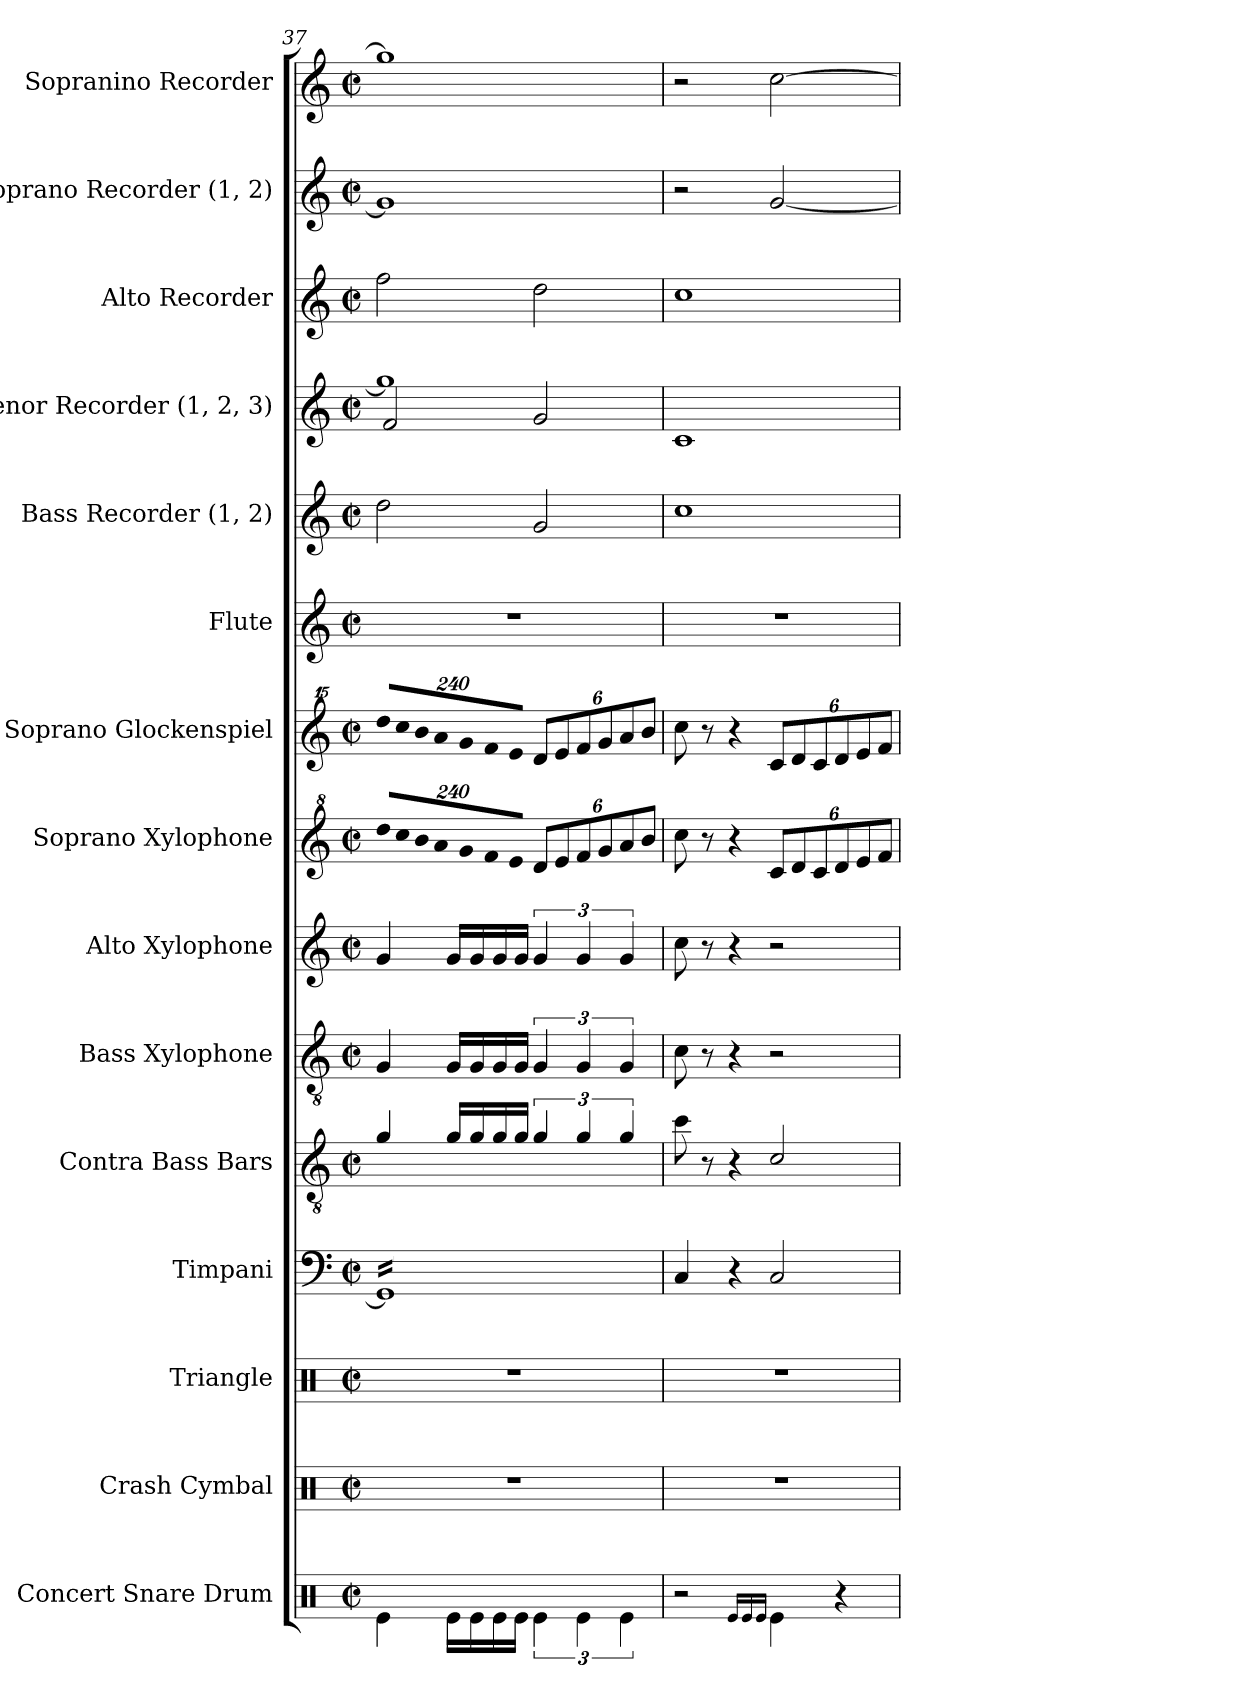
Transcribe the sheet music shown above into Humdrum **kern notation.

**kern	**kern	**kern	**kern	**kern	**kern	**kern	**kern	**kern	**kern	**kern	**kern	**kern	**kern	**kern
*part15	*part14	*part13	*part12	*part11	*part10	*part9	*part8	*part7	*part6	*part5	*part4	*part3	*part2	*part1
*staff15	*staff14	*staff13	*staff12	*staff11	*staff10	*staff9	*staff8	*staff7	*staff6	*staff5	*staff4	*staff3	*staff2	*staff1
*I"Concert Snare Drum	*I"Crash Cymbal	*I"Triangle	*I"Timpani	*I"Contra  Bass  Bars	*I"Bass  Xylophone	*I"Alto  Xylophone	*I"Soprano  Xylophone	*I"Soprano  Glockenspiel	*I"Flute	*I"Bass  Recorder (1, 2)	*I"Tenor  Recorder (1, 2, 3)	*I"Alto  Recorder	*I"Soprano  Recorder (1, 2)	*I"Sopranino  Recorder
*I'Con. Sn.	*I'Cr. Cym.	*I'Trgl.	*I'Timp.	*I'CBB	*I'BX	*I'AX	*I'SX	*I'SG	*I'Fl.	*I'B. Rec.	*I'T. Rec.	*I'A. Rec.	*I'S. Rec.	*I'So. R
*clefX	*clefX	*clefX	*clefF4	*clefGv2	*clefGv2	*clefG2	*clefG^2	*clefG^^2	*clefG2	*clefG2	*clefG2	*clefG2	*clefG2	*clefG2
*	*	*	*	*ITrd14c24	*	*	*	*	*	*ITrd7c12	*	*	*ITrd-7c-12	*ITrd-7c-12
*k[]	*k[]	*k[]	*k[]	*k[]	*k[]	*k[]	*k[]	*k[]	*k[]	*k[]	*k[]	*k[]	*k[]	*k[]
*M2/2	*M2/2	*M2/2	*M2/2	*M2/2	*M2/2	*M2/2	*M2/2	*M2/2	*M2/2	*M2/2	*M2/2	*M2/2	*M2/2	*M2/2
*met(c|)	*met(c|)	*met(c|)	*met(c|)	*met(c|)	*met(c|)	*met(c|)	*met(c|)	*met(c|)	*met(c|)	*met(c|)	*met(c|)	*met(c|)	*met(c|)	*met(c|)
*	*	*	*	*	*	*	*Xbrackettup	*	*	*	*	*	*	*
=37	=37	=37	=37	=37	=37	=37	=37	=37	=37	=37	=37	=37	=37	=37
!	!	!	!	!	!	!	!LO:N:vis=16	!	!	!	!	!	!	!
*	*	*	*	*	*	*	*	*Xbrackettup	*	*	*	*	*	*
!	!	!	!	!	!	!	!	!LO:N:vis=16	!	!	!	!	!	!
*	*	*	*	*	*	*	*	*	*	*	*^	*	*	*
*	*	*	*tremolo	*	*	*	*	*	*	*	*	*	*	*	*
4Re\	1r	1r	16GG]LL	4GG/	4G/	4g/	1920%137ddd/LL	1920%137dddd/LL	1r	2d\	1gg]	2f/	2ff\	1gg]	1ggg]
.	.	.	16GG	.	.	.	.	.	.	.	.	.	.	.	.
!	!	!	!	!	!	!	!LO:N:vis=16	!LO:N:vis=16	!	!	!	!	!	!	!
.	.	.	.	.	.	.	1920%137ccc/	1920%137cccc/	.	.	.	.	.	.	.
.	.	.	16GG	.	.	.	.	.	.	.	.	.	.	.	.
!	!	!	!	!	!	!	!LO:N:vis=16	!LO:N:vis=16	!	!	!	!	!	!	!
.	.	.	.	.	.	.	1920%137bb/	1920%137bbb/	.	.	.	.	.	.	.
.	.	.	16GG	.	.	.	.	.	.	.	.	.	.	.	.
!	!	!	!	!	!	!	!LO:N:vis=16	!LO:N:vis=16	!	!	!	!	!	!	!
.	.	.	.	.	.	.	1920%137aa/	1920%137aaa/	.	.	.	.	.	.	.
16Re\LL	.	.	16GG	16GG/LL	16G/LL	16g/LL	.	.	.	.	.	.	.	.	.
!	!	!	!	!	!	!	!LO:N:vis=16	!LO:N:vis=16	!	!	!	!	!	!	!
.	.	.	.	.	.	.	1920%137gg/	1920%137ggg/	.	.	.	.	.	.	.
16Re\	.	.	16GG	16GG/	16G/	16g/	.	.	.	.	.	.	.	.	.
!	!	!	!	!	!	!	!LO:N:vis=16	!LO:N:vis=16	!	!	!	!	!	!	!
.	.	.	.	.	.	.	1920%137ff/	1920%137fff/	.	.	.	.	.	.	.
16Re\	.	.	16GG	16GG/	16G/	16g/	.	.	.	.	.	.	.	.	.
!	!	!	!	!	!	!	!LO:N:vis=16	!LO:N:vis=16	!	!	!	!	!	!	!
.	.	.	.	.	.	.	1920%137ee/JJ	1920%137eee/JJ	.	.	.	.	.	.	.
16Re\JJ	.	.	16GG	16GG/JJ	16G/JJ	16g/JJ	.	.	.	.	.	.	.	.	.
.	.	.	.	.	.	.	1920ryy	1920ryy	.	.	.	.	.	.	.
6Re\	.	.	16GG	6GG/	6G/	6g/	12dd/L	12ddd/L	.	2G/	.	2g/	2dd\	.	.
.	.	.	16GG	.	.	.	.	.	.	.	.	.	.	.	.
.	.	.	.	.	.	.	12ee/	12eee/	.	.	.	.	.	.	.
.	.	.	16GG	.	.	.	.	.	.	.	.	.	.	.	.
6Re\	.	.	.	6GG/	6G/	6g/	12ff/	12fff/	.	.	.	.	.	.	.
.	.	.	16GG	.	.	.	.	.	.	.	.	.	.	.	.
.	.	.	16GG	.	.	.	12gg/	12ggg/	.	.	.	.	.	.	.
.	.	.	16GG	.	.	.	.	.	.	.	.	.	.	.	.
6Re\	.	.	.	6GG/	6G/	6g/	12aa/	12aaa/	.	.	.	.	.	.	.
.	.	.	16GG	.	.	.	.	.	.	.	.	.	.	.	.
.	.	.	.	.	.	.	12bb/J	12bbb/J	.	.	.	.	.	.	.
.	.	.	16GGJJ	.	.	.	.	.	.	.	.	.	.	.	.
*	*	*	*Xtremolo	*	*	*	*	*	*	*	*	*	*	*	*
*	*	*	*	*	*	*	*	*	*	*	*v	*v	*	*	*
=38	=38	=38	=38	=38	=38	=38	=38	=38	=38	=38	=38	=38	=38	=38
2r	1r	1r	4C/	8C\	8c\	8cc\	8ccc\	8cccc\	1r	1c	1c	1cc	2r	2r
.	.	.	.	8r	8r	8r	8r	8r	.	.	.	.	.	.
.	.	.	4r	4r	4r	4r	4r	4r	.	.	.	.	.	.
16qRe/LL	.	.	.	.	.	.	.	.	.	.	.	.	.	.
16qRe/	.	.	.	.	.	.	.	.	.	.	.	.	.	.
16qRe/JJ	.	.	.	.	.	.	.	.	.	.	.	.	.	.
4Re\	.	.	2C/	2CC/	2r	2r	12cc/L	12ccc/L	.	.	.	.	[2gg/	[2ccc\
.	.	.	.	.	.	.	12dd/	12ddd/	.	.	.	.	.	.
.	.	.	.	.	.	.	12cc/	12ccc/	.	.	.	.	.	.
4r	.	.	.	.	.	.	12dd/	12ddd/	.	.	.	.	.	.
.	.	.	.	.	.	.	12ee/	12eee/	.	.	.	.	.	.
.	.	.	.	.	.	.	12ff/J	12fff/J	.	.	.	.	.	.
=	=	=	=	=	=	=	=	=	=	=	=	=	=	=
*-	*-	*-	*-	*-	*-	*-	*-	*-	*-	*-	*-	*-	*-	*-
